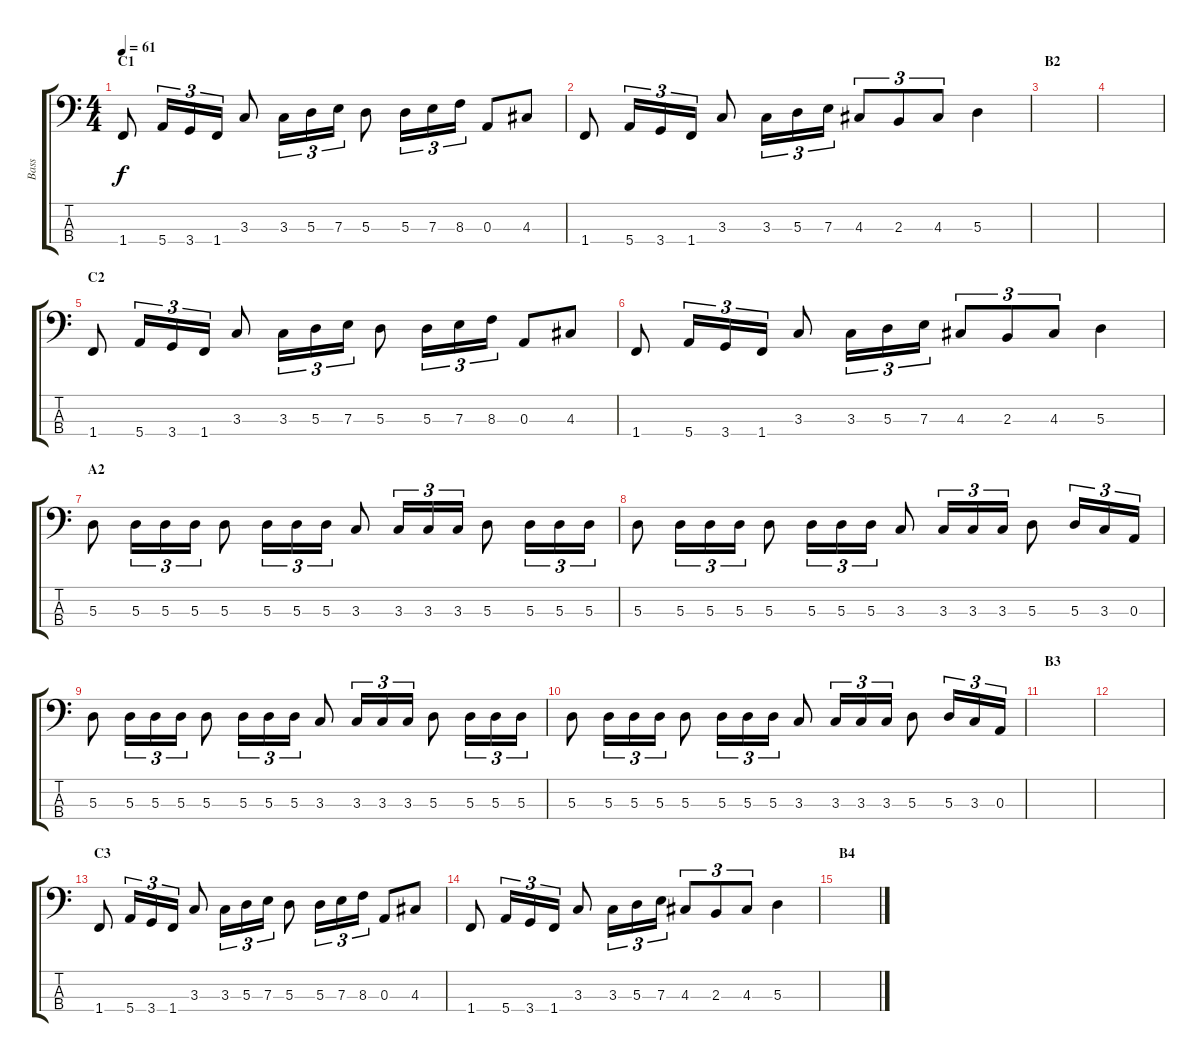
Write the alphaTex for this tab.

\track ("Bass" "Bass") {instrument fretlessbass}
\staff {score tabs}
\tuning (G2 D2 A1 E1) {hide}
\ts (4 4)
\section ("" "C1")
\tempo 61
\clef f4
\ks c
1.4.8{dy f} 5.4.16{tu (3 2)} 3.4.16{tu (3 2)} 1.4.16{tu (3 2)} 3.3.8 3.3.16{tu (3 2)} 5.3.16{tu (3 2)} 7.3.16{tu (3 2)} 5.3.8 5.3.16{tu (3 2)} 7.3.16{tu (3 2)} 8.3.16{tu (3 2)} 0.3.8 4.3.8 |
1.4.8 5.4.16{tu (3 2)} 3.4.16{tu (3 2)} 1.4.16{tu (3 2)} 3.3.8 3.3.16{tu (3 2)} 5.3.16{tu (3 2)} 7.3.16{tu (3 2)} 4.3.8{tu (3 2)} 2.3.8{tu (3 2)} 4.3.8{tu (3 2)} 5.3.4 |
\section ("" "B2")
|
|
\section ("" "C2")
1.4.8 5.4.16{tu (3 2)} 3.4.16{tu (3 2)} 1.4.16{tu (3 2)} 3.3.8 3.3.16{tu (3 2)} 5.3.16{tu (3 2)} 7.3.16{tu (3 2)} 5.3.8 5.3.16{tu (3 2)} 7.3.16{tu (3 2)} 8.3.16{tu (3 2)} 0.3.8 4.3.8 |
1.4.8 5.4.16{tu (3 2)} 3.4.16{tu (3 2)} 1.4.16{tu (3 2)} 3.3.8 3.3.16{tu (3 2)} 5.3.16{tu (3 2)} 7.3.16{tu (3 2)} 4.3.8{tu (3 2)} 2.3.8{tu (3 2)} 4.3.8{tu (3 2)} 5.3.4 |
\section ("" "A2")
5.3.8 5.3.16{tu (3 2)} 5.3.16{tu (3 2)} 5.3.16{tu (3 2)} 5.3.8 5.3.16{tu (3 2)} 5.3.16{tu (3 2)} 5.3.16{tu (3 2)} 3.3.8 3.3.16{tu (3 2)} 3.3.16{tu (3 2)} 3.3.16{tu (3 2)} 5.3.8 5.3.16{tu (3 2)} 5.3.16{tu (3 2)} 5.3.16{tu (3 2)} |
5.3.8 5.3.16{tu (3 2)} 5.3.16{tu (3 2)} 5.3.16{tu (3 2)} 5.3.8 5.3.16{tu (3 2)} 5.3.16{tu (3 2)} 5.3.16{tu (3 2)} 3.3.8 3.3.16{tu (3 2)} 3.3.16{tu (3 2)} 3.3.16{tu (3 2)} 5.3.8 5.3.16{tu (3 2)} 3.3.16{tu (3 2)} 0.3.16{tu (3 2)} |
5.3.8 5.3.16{tu (3 2)} 5.3.16{tu (3 2)} 5.3.16{tu (3 2)} 5.3.8 5.3.16{tu (3 2)} 5.3.16{tu (3 2)} 5.3.16{tu (3 2)} 3.3.8 3.3.16{tu (3 2)} 3.3.16{tu (3 2)} 3.3.16{tu (3 2)} 5.3.8 5.3.16{tu (3 2)} 5.3.16{tu (3 2)} 5.3.16{tu (3 2)} |
5.3.8 5.3.16{tu (3 2)} 5.3.16{tu (3 2)} 5.3.16{tu (3 2)} 5.3.8 5.3.16{tu (3 2)} 5.3.16{tu (3 2)} 5.3.16{tu (3 2)} 3.3.8 3.3.16{tu (3 2)} 3.3.16{tu (3 2)} 3.3.16{tu (3 2)} 5.3.8 5.3.16{tu (3 2)} 3.3.16{tu (3 2)} 0.3.16{tu (3 2)} |
\section ("" "B3")
|
|
\section ("" "C3")
1.4.8 5.4.16{tu (3 2)} 3.4.16{tu (3 2)} 1.4.16{tu (3 2)} 3.3.8 3.3.16{tu (3 2)} 5.3.16{tu (3 2)} 7.3.16{tu (3 2)} 5.3.8 5.3.16{tu (3 2)} 7.3.16{tu (3 2)} 8.3.16{tu (3 2)} 0.3.8 4.3.8 |
1.4.8 5.4.16{tu (3 2)} 3.4.16{tu (3 2)} 1.4.16{tu (3 2)} 3.3.8 3.3.16{tu (3 2)} 5.3.16{tu (3 2)} 7.3.16{tu (3 2)} 4.3.8{tu (3 2)} 2.3.8{tu (3 2)} 4.3.8{tu (3 2)} 5.3.4 |
\section ("" "B4")
